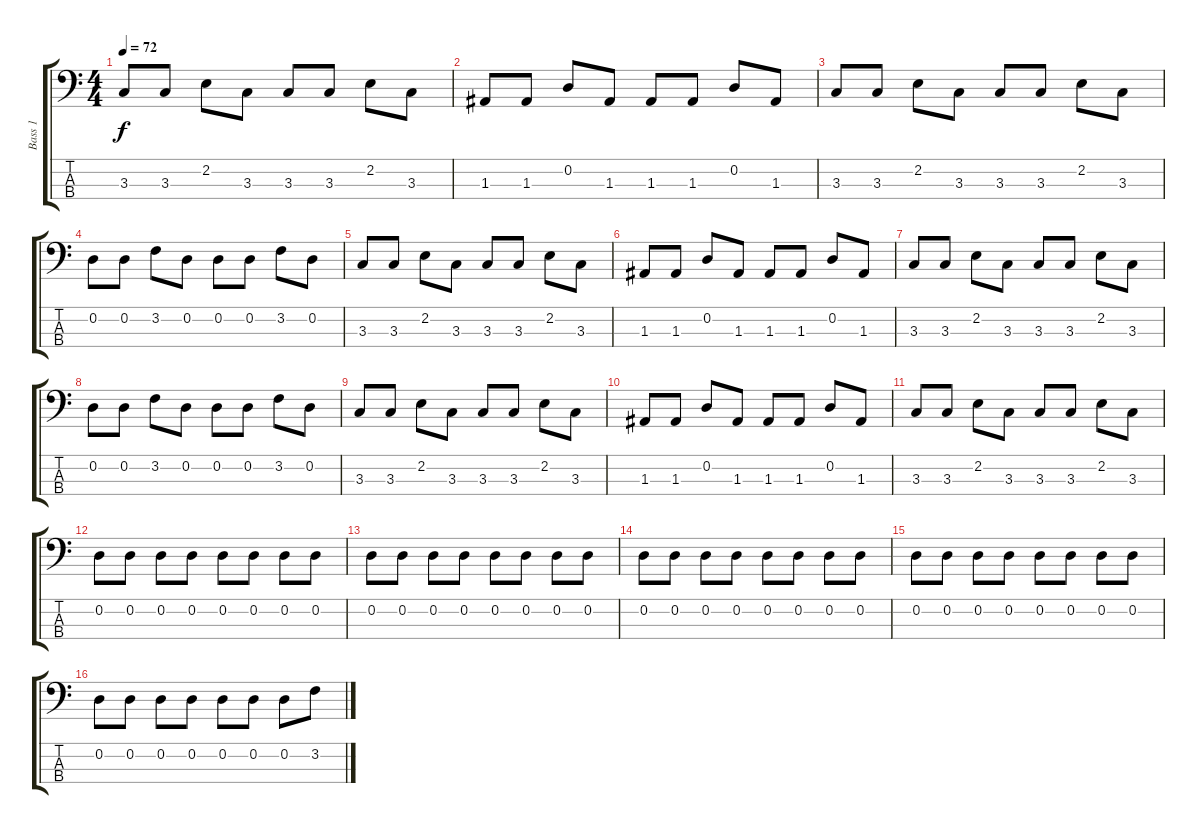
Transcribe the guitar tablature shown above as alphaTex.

\track ("Bass 1" "Bass 1") {instrument electricbassfinger}
\staff {score tabs}
\tuning (G2 D2 A1 E1) {hide}
\ts (4 4)
\tempo 72
\clef f4
\ks c
3.3.8{dy f} 3.3.8 2.2.8 3.3.8 3.3.8 3.3.8 2.2.8 3.3.8 |
1.3.8 1.3.8 0.2.8 1.3.8 1.3.8 1.3.8 0.2.8 1.3.8 |
3.3.8 3.3.8 2.2.8 3.3.8 3.3.8 3.3.8 2.2.8 3.3.8 |
0.2.8 0.2.8 3.2.8 0.2.8 0.2.8 0.2.8 3.2.8 0.2.8 |
3.3.8 3.3.8 2.2.8 3.3.8 3.3.8 3.3.8 2.2.8 3.3.8 |
1.3.8 1.3.8 0.2.8 1.3.8 1.3.8 1.3.8 0.2.8 1.3.8 |
3.3.8 3.3.8 2.2.8 3.3.8 3.3.8 3.3.8 2.2.8 3.3.8 |
0.2.8 0.2.8 3.2.8 0.2.8 0.2.8 0.2.8 3.2.8 0.2.8 |
3.3.8 3.3.8 2.2.8 3.3.8 3.3.8 3.3.8 2.2.8 3.3.8 |
1.3.8 1.3.8 0.2.8 1.3.8 1.3.8 1.3.8 0.2.8 1.3.8 |
3.3.8 3.3.8 2.2.8 3.3.8 3.3.8 3.3.8 2.2.8 3.3.8 |
0.2.8 0.2.8 0.2.8 0.2.8 0.2.8 0.2.8 0.2.8 0.2.8 |
0.2.8 0.2.8 0.2.8 0.2.8 0.2.8 0.2.8 0.2.8 0.2.8 |
0.2.8 0.2.8 0.2.8 0.2.8 0.2.8 0.2.8 0.2.8 0.2.8 |
0.2.8 0.2.8 0.2.8 0.2.8 0.2.8 0.2.8 0.2.8 0.2.8 |
0.2.8 0.2.8 0.2.8 0.2.8 0.2.8 0.2.8 0.2.8 3.2.8
